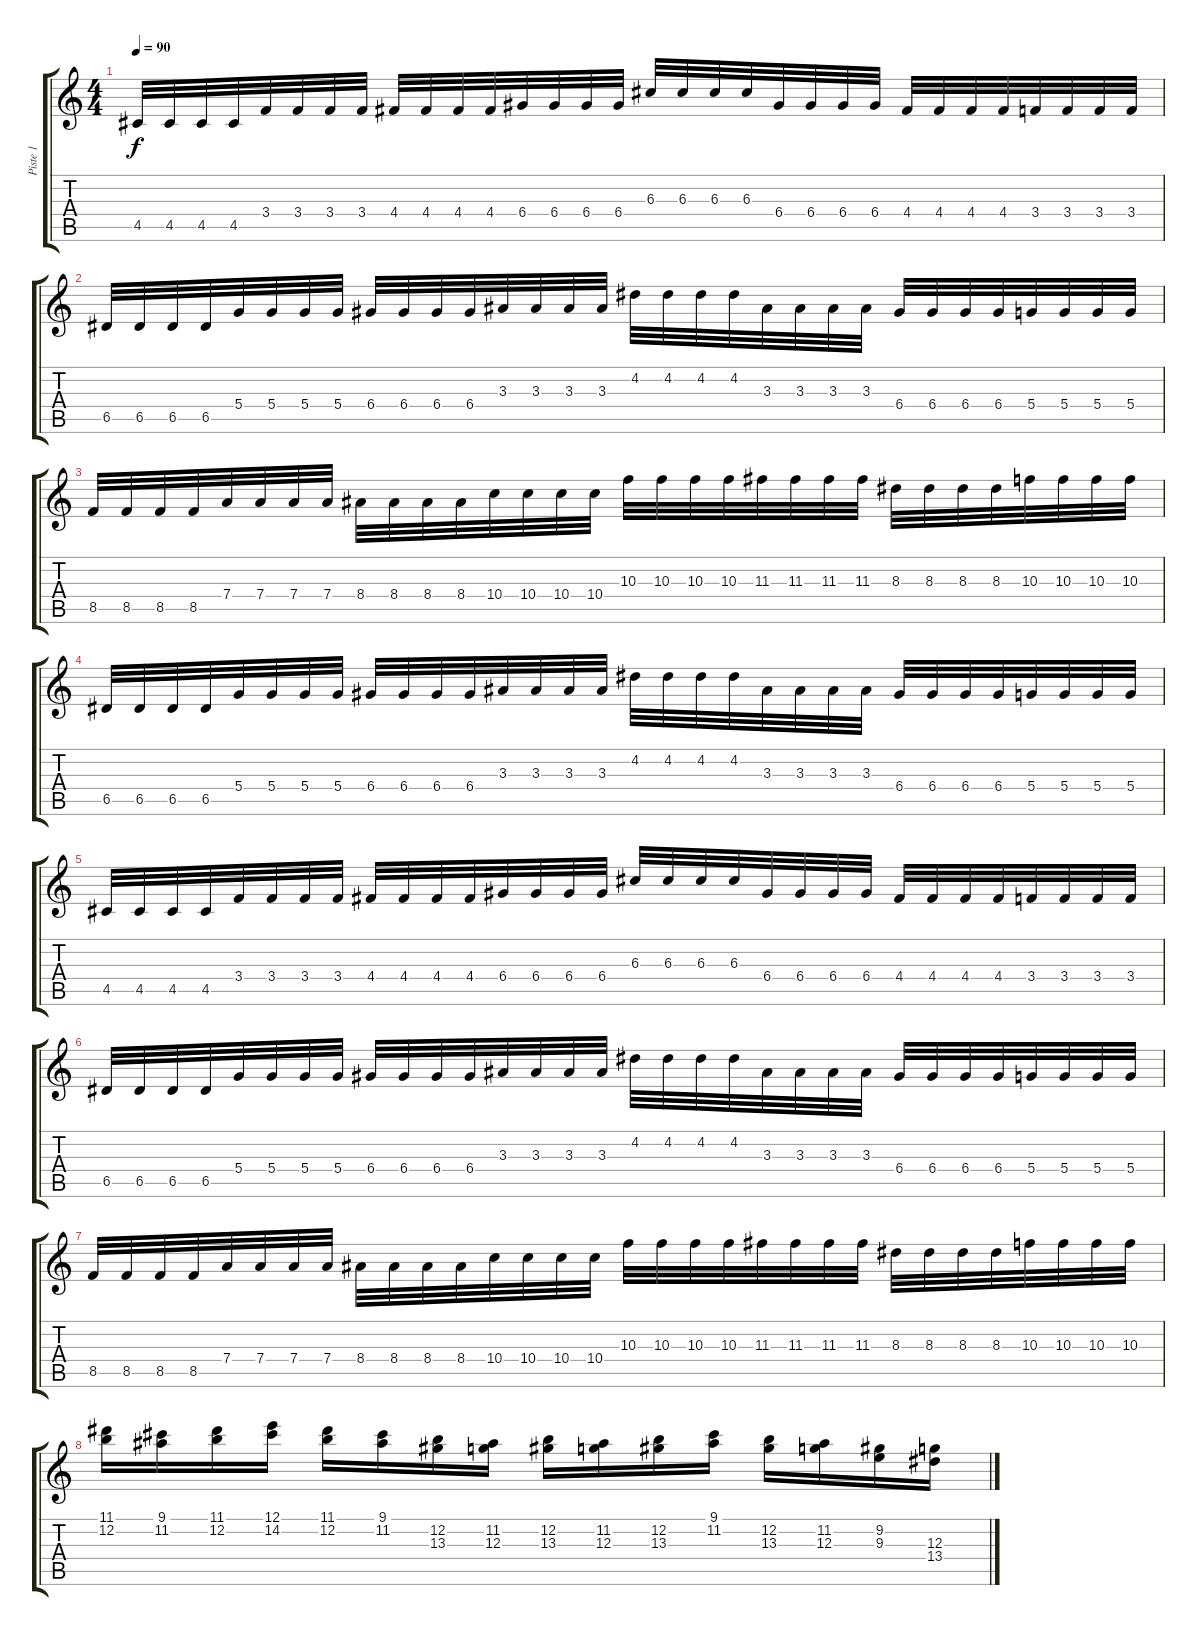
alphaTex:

\track ("Piste 1" "Piste 1") {instrument distortionguitar}
\staff {score tabs}
\tuning (E4 B3 G3 D3 A2 E2) {hide}
\ts (4 4)
\tempo 90
\clef g2
\ks c
4.5.32{dy f} 4.5.32 4.5.32 4.5.32 3.4.32 3.4.32 3.4.32 3.4.32 4.4.32 4.4.32 4.4.32 4.4.32 6.4.32 6.4.32 6.4.32 6.4.32 6.3.32 6.3.32 6.3.32 6.3.32 6.4.32 6.4.32 6.4.32 6.4.32 4.4.32 4.4.32 4.4.32 4.4.32 3.4.32 3.4.32 3.4.32 3.4.32 |
6.5.32 6.5.32 6.5.32 6.5.32 5.4.32 5.4.32 5.4.32 5.4.32 6.4.32 6.4.32 6.4.32 6.4.32 3.3.32 3.3.32 3.3.32 3.3.32 4.2.32 4.2.32 4.2.32 4.2.32 3.3.32 3.3.32 3.3.32 3.3.32 6.4.32 6.4.32 6.4.32 6.4.32 5.4.32 5.4.32 5.4.32 5.4.32 |
8.5.32 8.5.32 8.5.32 8.5.32 7.4.32 7.4.32 7.4.32 7.4.32 8.4.32 8.4.32 8.4.32 8.4.32 10.4.32 10.4.32 10.4.32 10.4.32 10.3.32 10.3.32 10.3.32 10.3.32 11.3.32 11.3.32 11.3.32 11.3.32 8.3.32 8.3.32 8.3.32 8.3.32 10.3.32 10.3.32 10.3.32 10.3.32 |
6.5.32 6.5.32 6.5.32 6.5.32 5.4.32 5.4.32 5.4.32 5.4.32 6.4.32 6.4.32 6.4.32 6.4.32 3.3.32 3.3.32 3.3.32 3.3.32 4.2.32 4.2.32 4.2.32 4.2.32 3.3.32 3.3.32 3.3.32 3.3.32 6.4.32 6.4.32 6.4.32 6.4.32 5.4.32 5.4.32 5.4.32 5.4.32 |
4.5.32 4.5.32 4.5.32 4.5.32 3.4.32 3.4.32 3.4.32 3.4.32 4.4.32 4.4.32 4.4.32 4.4.32 6.4.32 6.4.32 6.4.32 6.4.32 6.3.32 6.3.32 6.3.32 6.3.32 6.4.32 6.4.32 6.4.32 6.4.32 4.4.32 4.4.32 4.4.32 4.4.32 3.4.32 3.4.32 3.4.32 3.4.32 |
6.5.32 6.5.32 6.5.32 6.5.32 5.4.32 5.4.32 5.4.32 5.4.32 6.4.32 6.4.32 6.4.32 6.4.32 3.3.32 3.3.32 3.3.32 3.3.32 4.2.32 4.2.32 4.2.32 4.2.32 3.3.32 3.3.32 3.3.32 3.3.32 6.4.32 6.4.32 6.4.32 6.4.32 5.4.32 5.4.32 5.4.32 5.4.32 |
8.5.32 8.5.32 8.5.32 8.5.32 7.4.32 7.4.32 7.4.32 7.4.32 8.4.32 8.4.32 8.4.32 8.4.32 10.4.32 10.4.32 10.4.32 10.4.32 10.3.32 10.3.32 10.3.32 10.3.32 11.3.32 11.3.32 11.3.32 11.3.32 8.3.32 8.3.32 8.3.32 8.3.32 10.3.32 10.3.32 10.3.32 10.3.32 |
(11.1 12.2).16 (9.1 11.2).16 (11.1 12.2).16 (12.1 14.2).16 (11.1 12.2).16 (9.1 11.2).16 (12.2 13.3).16 (11.2 12.3).16 (12.2 13.3).16 (11.2 12.3).16 (12.2 13.3).16 (9.1 11.2).16 (12.2 13.3).16 (11.2 12.3).16 (9.2 9.3).16 (12.3 13.4).16
